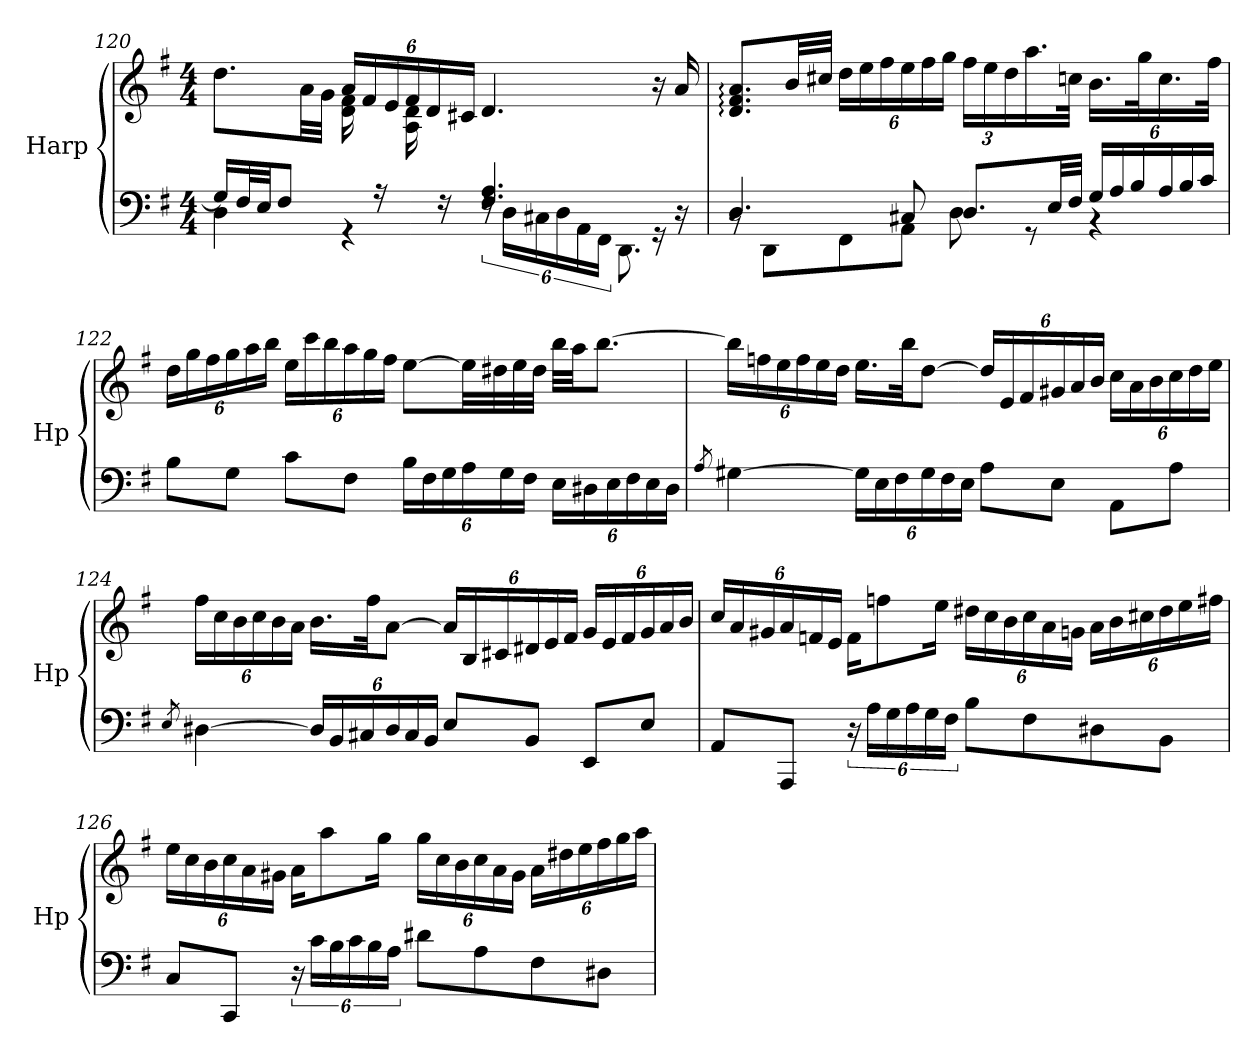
**kern	**kern
*part1	*part1
*staff2	*staff1
*I"Harp	*
*I'Hp	*
!!LO:LB:g=z
*clefF4	*clefG2
*k[f#]	*k[f#]
*M4/4	*M4/4
=120	=120
*^	*^
16G/LL]	4D\	8.dd\L	4ryy
32F#/L	.	.	.
32E/JJ	.	.	.
8F#/J	.	.	.
.	.	32a\LL	.
.	.	32g\JJJ	.
*	*	*Xbrackettup	*
16ryy	4r	24a/LL	16d\ 16f#\
.	.	24f#/	.
16rA	.	.	16ryy
.	.	24e/	.
16ryy	.	24f#/	16A\ 16d\
.	.	24d/	.
16rF	.	.	2ryy
.	.	24c#X/JJ	.
4.F#/ 4.A/	24rF	4.d/	.
.	24D\LL	.	.
.	24C#X\	.	.
*	*Xbrackettup	*	*
.	24D\	.	.
.	24AA\	.	.
.	24FF#\JJ	.	.
.	8.DD\	.	.
16rGG	.	16r	.
16r	16ryy	16a/	16ryy
*	*	*v	*v
!!LO:PB:g=z
=121	=121	=121
4.D/	8rBB	8.d/: 8.f#/: 8.a/:L
.	8DD\L	.
.	.	32b/LL
.	.	32cc#X/JJJ
.	8FF#\	24dd\LL
.	.	24ee\
.	.	24ff#\
8C#X/	8AA\J	24ee\
.	.	24ff#\
.	.	24gg\JJ
8.D/L	8D\	24ff#\LL
.	.	24ee\
.	.	24dd\
.	8r	16.aa\
32E/LL	.	.
32F#/JJJ	.	32ccn\JJk
24G/LL	4r	16.b\LL
24A/	.	.
24B/	.	.
.	.	32gg\K
24A/	.	16.cc\
24B/	.	.
24c/JJ	.	.
.	.	32ff#\JJk
*v	*v	*
!!LO:LB:g=z
=122	=122
8B\L	24dd\LL
.	24gg\
.	24ff#\
8G\J	24gg\
.	24aa\
.	24bb\JJ
8c\L	24ee\LL
.	24ccc\
.	24bb\
8F#\J	24aa\
.	24gg\
.	24ff#\JJ
24B\LL	[8ee\L
24F#\	.
24G\	.
24A\	32ee\LL]
.	32dd#X\
24G\	.
.	32ee\
24F#\JJ	.
.	32dd#\JJJ
24E\LL	32bb\LLL
.	32aa\JJ
24D#X\	.
.	[8.bb\J
24E\	.
24F#\	.
24E\	.
24D#\JJ	.
!!LO:LB:g=z
=123	=123
8qA/	.
[4G#X\	24bb\LL]
.	24ffn\
.	24ee\
.	24ff\
.	24ee\
.	24dd\JJ
24G#\LL]	16.ee\LL
24E\	.
24F#\	.
.	32bb\JK
24G#\	[8dd\J
24F#\	.
24E\JJ	.
8A\L	24dd/LL]
.	24e/
.	24f#/
8E\J	24g#X/
.	24a/
.	24b/JJ
8AA\L	24cc\LL
.	24a\
.	24b\
8A\J	24cc\
.	24dd\
.	24ee\JJ
!!LO:LB:g=z
=124	=124
8qE/	.
[4D#X\	24ff#\LL
.	24cc\
.	24b\
.	24cc\
.	24b\
.	24a\JJ
24D#/LL]	16.b\LL
24BB/	.
24C#X/	.
.	32ff#\JK
24D#/	[8a\J
24C#/	.
24BB/JJ	.
8E/L	24a/LL]
.	24B/
.	24c#X/
8BB/J	24d#X/
.	24e/
.	24f#/JJ
8EE/L	24g/LL
.	24e/
.	24f#/
8E/J	24g/
.	24a/
.	24b/JJ
!!LO:LB:g=z
=125	=125
8AA/L	24cc/LL
.	24a/
.	24g#X/
8AAA/J	24a/
.	24fn/
.	24e/JJ
*brackettup	*
24r	16f\KL
24A\LL	.
.	8ffn\
24G\	.
*Xbrackettup	*
24A\	.
24G\	.
.	16ee\Jk
24F#\JJ	.
8B\L	24dd#X\LL
.	24cc\
.	24b\
8F#\	24cc\
.	24a\
.	24gn\JJ
8D#X\	24a\LL
.	24b\
.	24cc#X\
8BB\J	24dd#\
.	24ee\
.	24ff#X\JJ
!!LO:LB:g=z
=126	=126
8C/L	24ee\LL
.	24cc\
.	24b\
8CC/J	24cc\
.	24a\
.	24g#X\JJ
*brackettup	*
24r	16a\KL
24c\LL	.
.	8aa\
24B\	.
*Xbrackettup	*
24c\	.
24B\	.
.	16gg\Jk
24A\JJ	.
8d#X\L	24gg\LL
.	24cc\
.	24b\
8A\	24cc\
.	24a\
.	24g#\JJ
8F#\	24a\LL
.	24dd#X\
.	24ee\
8D#X\J	24ff#\
.	24gg\
.	24aa\JJ
=	=
*-	*-
